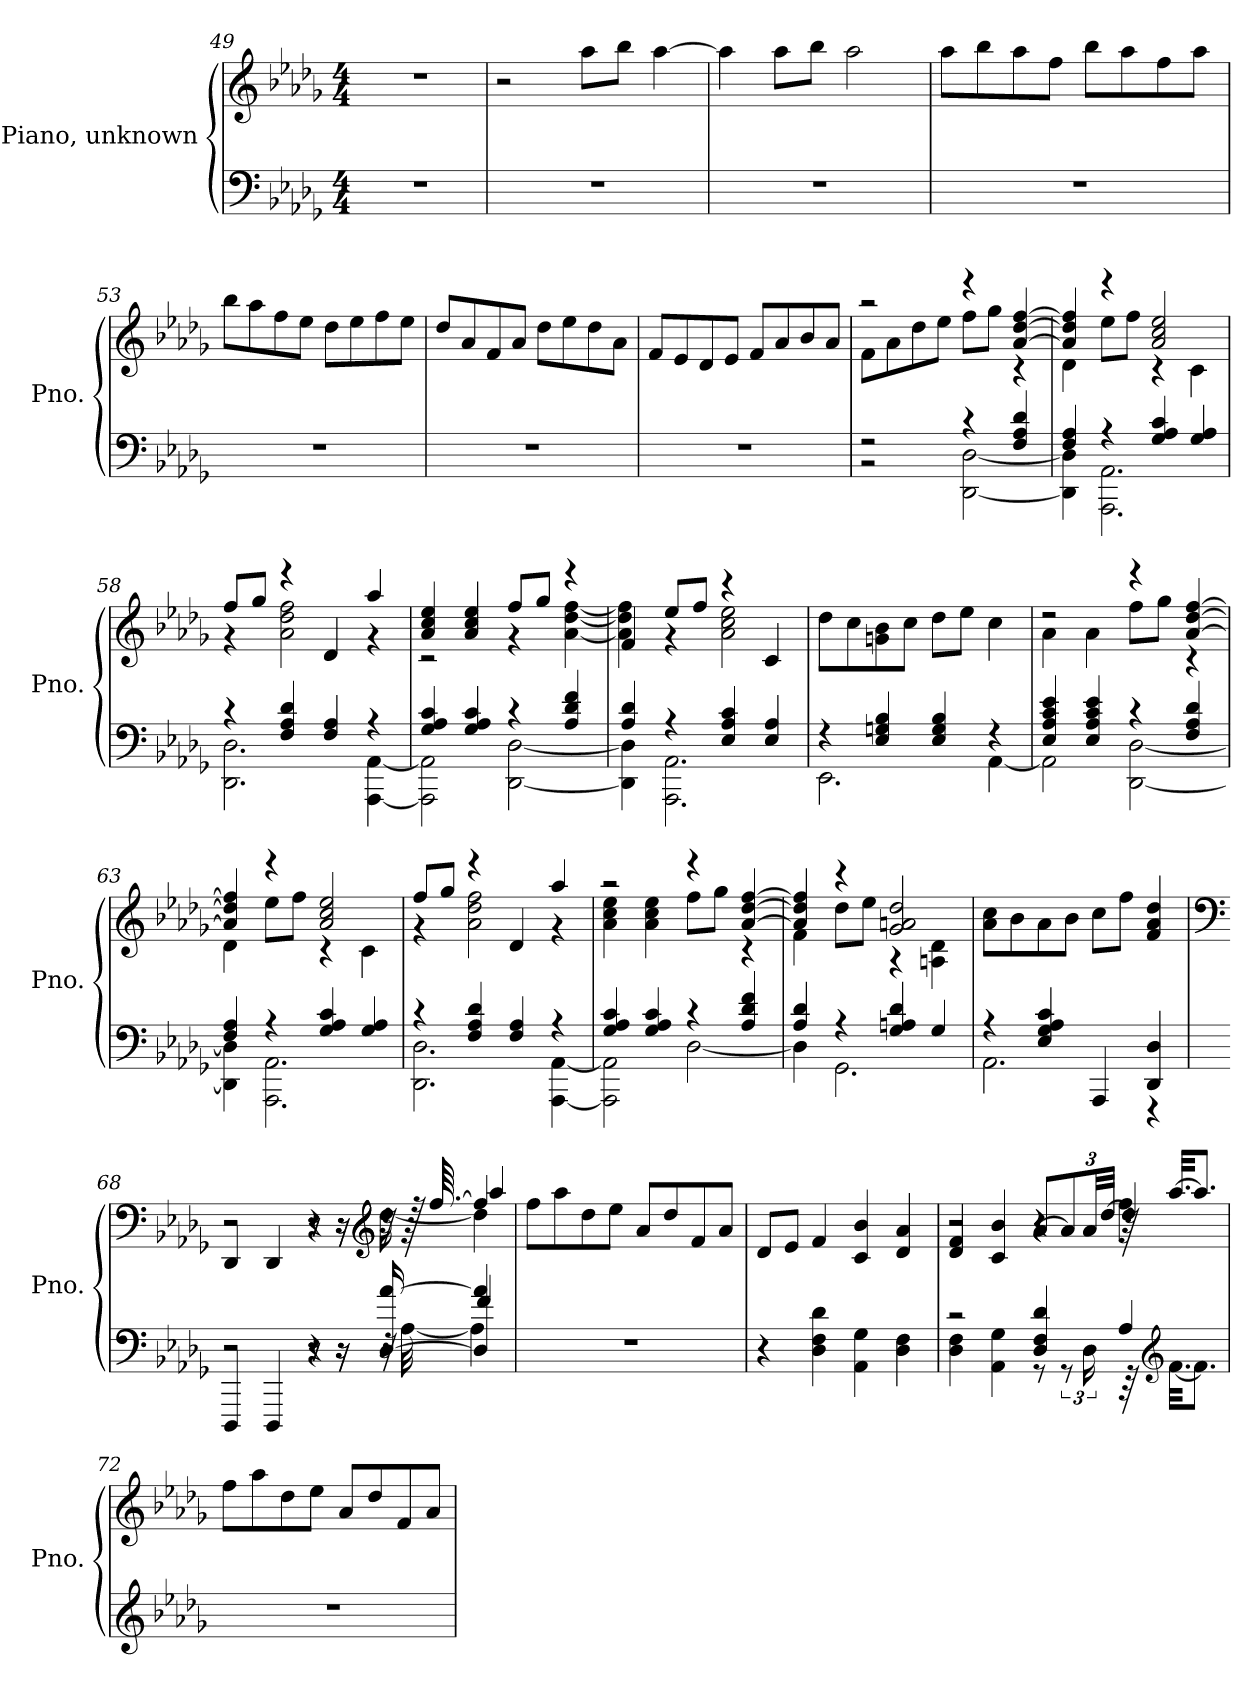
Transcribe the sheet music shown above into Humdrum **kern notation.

**kern	**kern
*part1	*part1
*staff2	*staff1
*I"Piano, unknown	*
*I'Pno.	*
*clefF4	*clefG2
*k[b-e-a-d-g-]	*k[b-e-a-d-g-]
*M4/4	*M4/4
=49	=49
1r	1r
!!LO:LB:g=z
=50	=50
1r	2r
.	8aa-\L
.	8bb-\J
.	[4aa-\
=51	=51
1r	4aa-\]
.	8aa-\L
.	8bb-\J
.	2aa-\
=52	=52
1r	8aa-\L
.	8bb-\
.	8aa-\
.	8ff\J
.	8bb-\L
.	8aa-\
.	8ff\
.	8aa-\J
=53	=53
1r	8bb-\L
.	8aa-\
.	8ff\
.	8ee-\J
.	8dd-\L
.	8ee-\
.	8ff\
.	8ee-\J
=54	=54
1r	8dd-/L
.	8a-/
.	8f/
.	8a-/J
.	8dd-\L
.	8ee-\
.	8dd-\
.	8a-\J
!!LO:PB:g=z
=55	=55
1r	8f/L
.	8e-/
.	8d-/
.	8e-/J
.	8f/L
.	8a-/
.	8b-/
.	8a-/J
=56	=56
*^	*^
2r	2r	2r	8f\L
.	.	.	8a-\
.	.	.	8dd-\
.	.	.	8ee-\J
4r	[2DD-\ [2D-\	4r	8ff\L
.	.	.	8gg-\J
4F/ 4A-/ 4d-/	.	[4a-/ [4dd-/ [4ff/	4r
=57	=57	=57	=57
4F/ 4A-/	4DD-\] 4D-\]	4a-/] 4dd-/] 4ff/]	4d-\
4r	2.AAA-\ 2.AA-\	4r	8ee-\L
.	.	.	8ff\J
4G-/ 4A-/ 4c/	.	2a-/ 2cc/ 2ee-/	4r
4G-/ 4A-/	.	.	4c\
=58	=58	=58	=58
4r	2.DD-\ 2.D-\	8ff/L	4r
.	.	8gg-/J	.
4F/ 4A-/ 4d-/	.	4r	2a-\ 2dd-\ 2ff\
4F/ 4A-/	.	4d-/	.
4r	[4AAA-\ [4AA-\	4aa-/	4r
=59	=59	=59	=59
4G-/ 4A-/ 4c/	2AAA-\] 2AA-\]	4a-/ 4cc/ 4ee-/	2r
4G-/ 4A-/ 4c/	.	4a-/ 4cc/ 4ee-/	.
4r	[2DD-\ [2D-\	8ff/L	4r
.	.	8gg-/J	.
4A-/ 4d-/ 4f/	.	4r	[4a-\ [4dd-\ [4ff\
!!LO:LB:g=z	!!
=60	=60	=60	=60
4A-/ 4d-/	4DD-\] 4D-\]	4f/	4a-\] 4dd-\] 4ff\]
4r	2.AAA-\ 2.AA-\	8ee-/L	4r
.	.	8ff/J	.
4E-/ 4A-/ 4c/	.	4r	2a-\ 2cc\ 2ee-\
4E-/ 4A-/	.	4c/	.
*	*	*v	*v
=61	=61	=61
4r	2.EE-\	8dd-\L
.	.	8cc\
4E-/ 4Gn/ 4B-/	.	8gn\ 8b-\
.	.	8cc\J
4E-/ 4G/ 4B-/	.	8dd-\L
.	.	8ee-\J
4r	[4AA-\	4cc\
=62	=62	=62
*	*	*^
4E-/ 4A-/ 4c/ 4e-/	2AA-\]	2r	4a-\
4E-/ 4A-/ 4c/ 4e-/	.	.	4a-\
4r	[2DD-\ [2D-\	4r	8ff\L
.	.	.	8gg-\J
4F/ 4A-/ 4d-/	.	[4a-/ [4dd-/ [4ff/	4r
=63	=63	=63	=63
4F/ 4A-/	4DD-\] 4D-\]	4a-/] 4dd-/] 4ff/]	4d-\
4r	2.AAA-\ 2.AA-\	4r	8ee-\L
.	.	.	8ff\J
4G-/ 4A-/ 4c/	.	2a-/ 2cc/ 2ee-/	4r
4G-/ 4A-/	.	.	4c\
=64	=64	=64	=64
4r	2.DD-\ 2.D-\	8ff/L	4r
.	.	8gg-/J	.
4F/ 4A-/ 4d-/	.	4r	2a-\ 2dd-\ 2ff\
4F/ 4A-/	.	4d-/	.
4r	[4AAA-\ [4AA-\	4aa-/	4r
=65	=65	=65	=65
4G-/ 4A-/ 4c/	2AAA-\] 2AA-\]	2r	4a-\ 4cc\ 4ee-\
4G-/ 4A-/ 4c/	.	.	4a-\ 4cc\ 4ee-\
4r	[2D-\	4r	8ff\L
.	.	.	8gg-\J
4A-/ 4d-/ 4f/	.	[4a-/ [4dd-/ [4ff/	4r
!!LO:LB:g=z	!!
=66	=66	=66	=66
4A-/ 4d-/	4D-\]	4a-/] 4dd-/] 4ff/]	4f\
4r	2.GG-\	4r	8dd-\L
.	.	.	8ee-\J
4G-/ 4An/ 4d-/	.	2g-/ 2an/ 2dd-/	4r
4G-/	.	.	4An\ 4d-\
*	*	*v	*v
=67	=67	=67
4r	2.AA-\	8a-\ 8cc\L
.	.	8b-\
4E-/ 4G-/ 4A-/ 4c/	.	8a-\
.	.	8b-\J
4AAA-/	.	8cc\L
.	.	8ff\J
4DD-/ 4D-/	4r	4f/ 4a-/ 4dd-/
*v	*v	*
=68	=68
*	*clefF4
*^	*^
*	*^	*	*^
2r	2r	4DDD-/	2r	2r	4DD-/
.	.	4DDD-/	.	.	4DD-/
8r	8r	4r	8r	8r	4r
16r	16r	.	16r	16r	.
*	*	*	*clefG2	*	*
[16D-/ [16a-/	32r	.	32r	[16dd-\	.
.	[32A-\	.	128r	.	.
.	.	.	[64.ff/	.	.
4D-/] 4a-/]	4A-\]	4f/	4ff/]	4dd-\]	4aa-/
*v	*v	*v	*	*	*
*	*v	*v	*v
=69	=69
1r	8ff\L
.	8aa-\
.	8dd-\
.	8ee-\J
.	8a-/L
.	8dd-/
.	8f/
.	8a-/J
!!LO:LB:g=z
=70	=70
4r	8d-/L
.	8e-/J
4D-\ 4F\ 4d-\	4f/
4AA-\ 4G-\	4c/ 4b-/
4D-\ 4F\	4d-/ 4a-/
=71	=71
*^	*^
*	*	*	*^
2r	4D-\ 4F\	2r	2r	4d-/ 4f/
.	4AA-\ 4G-\	.	.	4c/ 4b-/
4D-/ 4F/ 4d-/	8r	4r	4r	[8a-/L
*	*	*	*	*Xbrackettup
.	12r	.	.	12a-/]
.	24D-\	.	.	48a-/LL
.	.	.	.	[48dd-/JJJ
4A-/	64r	64r	4ff\	4dd-/]
*clefG2	*	*	*	*
.	[32.f\KKL	[32.aa-/KKL	.	.
.	8.f\J]	8.aa-/J]	.	.
*v	*v	*	*	*
*	*v	*v	*v
=72	=72
1r	8ff\L
.	8aa-\
.	8dd-\
.	8ee-\J
.	8a-/L
.	8dd-/
.	8f/
.	8a-/J
=	=
*-	*-
